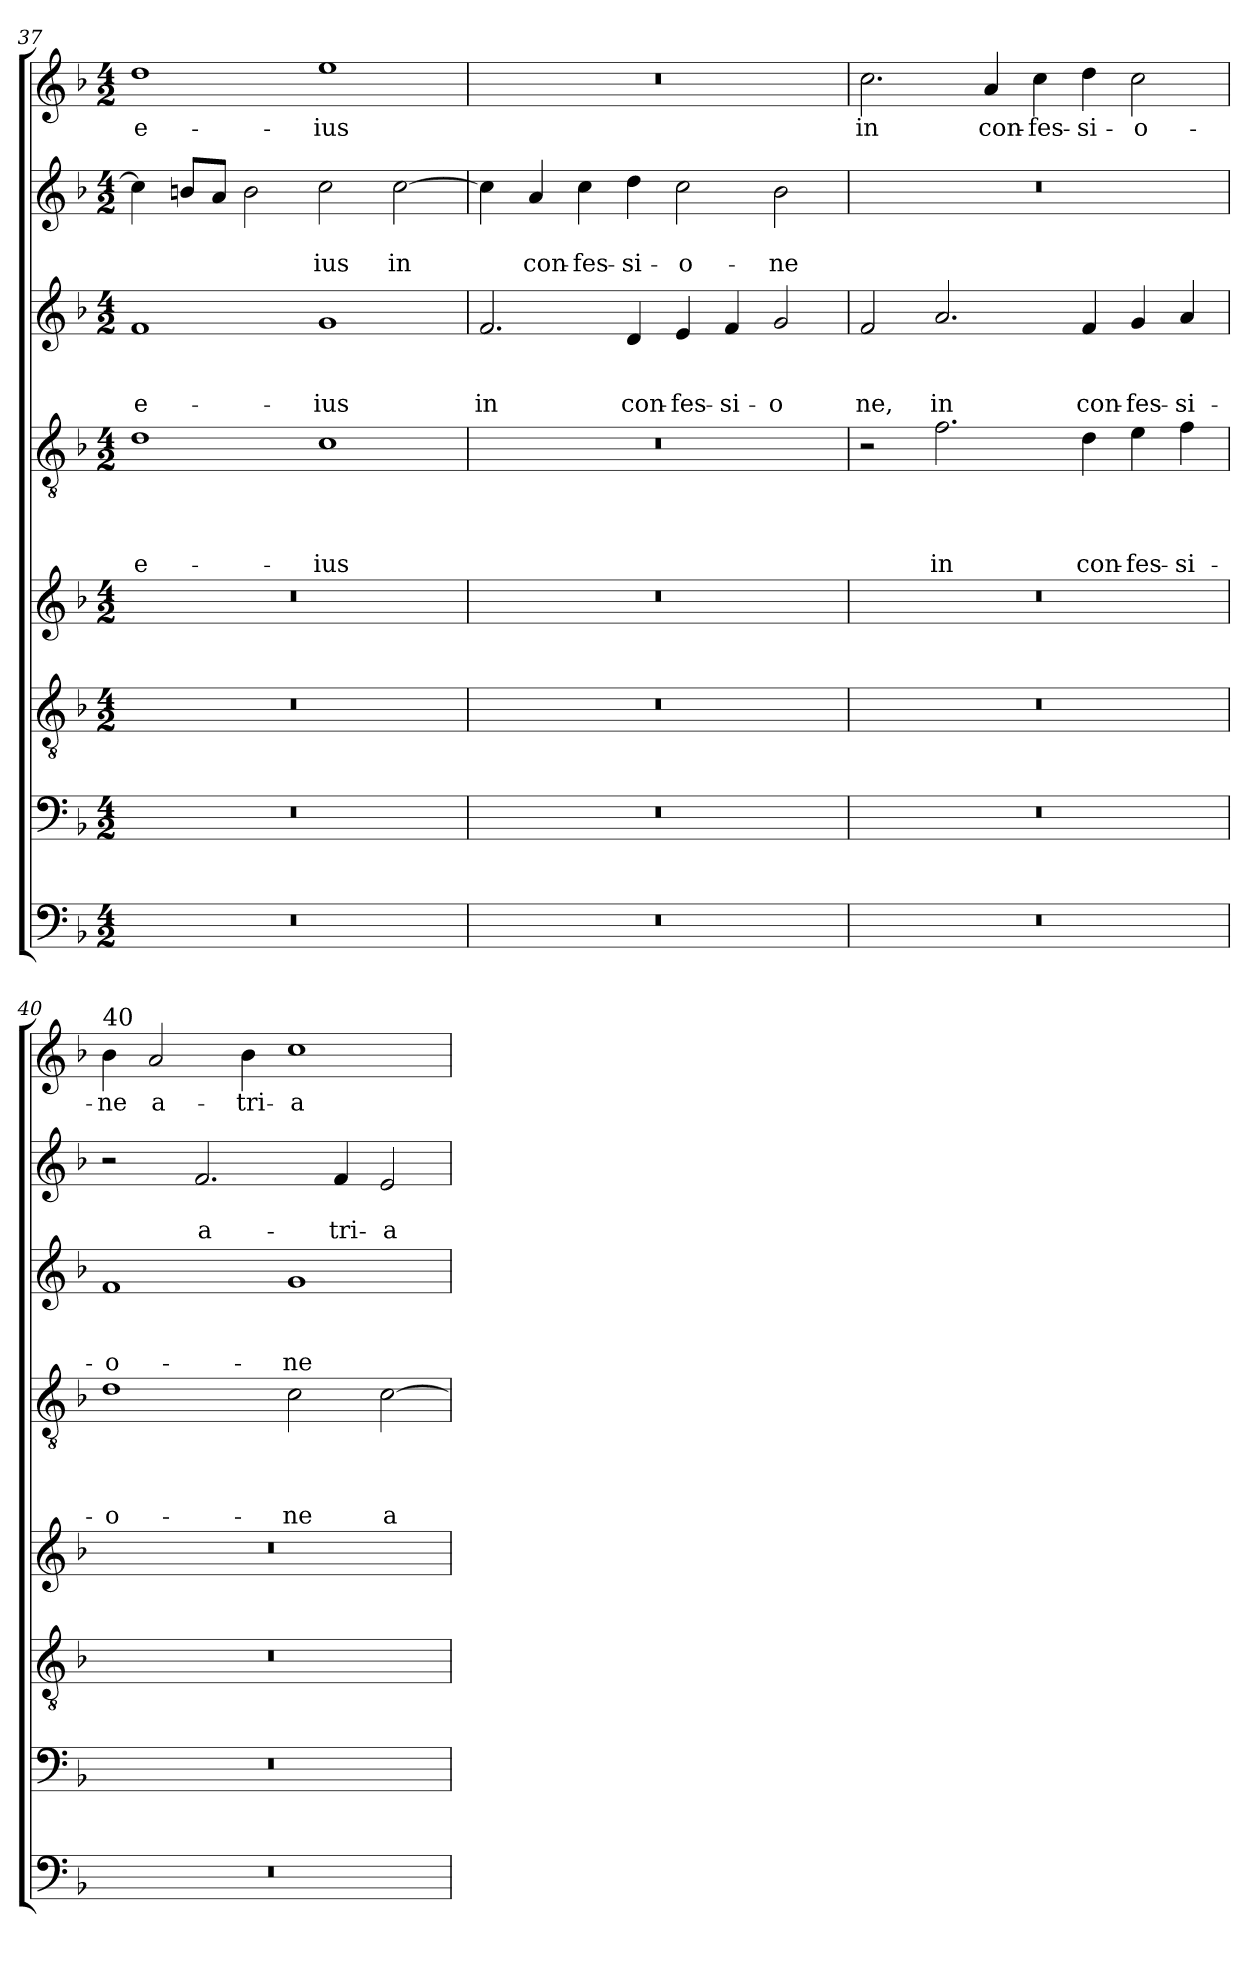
**kern	**kern	**kern	**kern	**kern	**text	**text	**text	**text	**kern	**text	**text	**text	**kern	**text	**text	**kern	**text
*part8	*part7	*part6	*part5	*part4	*part4	*part4	*part4	*part4	*part3	*part3	*part3	*part3	*part2	*part2	*part2	*part1	*part1
*staff8	*staff7	*staff6	*staff5	*staff4	*staff4	*staff4	*staff4	*staff4	*staff3	*staff3	*staff3	*staff3	*staff2	*staff2	*staff2	*staff1	*staff1
*clefF4	*clefF4	*clefGv2	*clefG2	*clefGv2	*	*	*	*	*clefG2	*	*	*	*clefG2	*	*	*clefG2	*
*k[b-]	*k[b-]	*k[b-]	*k[b-]	*k[b-]	*	*	*	*	*k[b-]	*	*	*	*k[b-]	*	*	*k[b-]	*
*F:	*F:	*F:	*F:	*F:	*	*	*	*	*F:	*	*	*	*F:	*	*	*F:	*
*M4/2	*M4/2	*M4/2	*M4/2	*M4/2	*	*	*	*	*M4/2	*	*	*	*M4/2	*	*	*M4/2	*
=37	=37	=37	=37	=37	=37	=37	=37	=37	=37	=37	=37	=37	=37	=37	=37	=37	=37
!	!	!	!	!	!	!	!	!LO:LY:b	!	!	!	!LO:LY:b	!	!	!	!	!LO:LY:b
0r	0r	0r	0r	1d	.	.	.	e-	1f	.	.	e-	4cc\]	.	.	1dd	e-
!	!	!	!	!	!	!	!	!	!	!	!	!	!	!	!LO:LY:b	!	!
.	.	.	.	.	.	.	.	.	.	.	.	.	8b/L	.	­	.	.
.	.	.	.	.	.	.	.	.	.	.	.	.	8a/J	.	.	.	.
!	!	!	!	!	!	!	!	!	!	!	!	!	!	!	!LO:LY:b	!	!
.	.	.	.	.	.	.	.	.	.	.	.	.	2b\	.	­	.	.
!	!	!	!	!	!	!	!	!LO:LY:b	!	!	!	!LO:LY:b	!	!	!LO:LY:b	!	!LO:LY:b
.	.	.	.	1c	.	.	.	-ius	1g	.	.	-ius	2cc\	.	ius	1ee	-ius
!	!	!	!	!	!	!	!	!	!	!	!	!	!	!	!LO:LY:b	!	!
.	.	.	.	.	.	.	.	.	.	.	.	.	[2cc\	.	in	.	.
=38	=38	=38	=38	=38	=38	=38	=38	=38	=38	=38	=38	=38	=38	=38	=38	=38	=38
!	!	!	!	!	!	!	!	!	!	!	!	!LO:LY:b	!	!	!	!	!
0r	0r	0r	0r	0r	.	.	.	.	2.f/	.	.	in	4cc\]	.	.	0r	.
!	!	!	!	!	!	!	!	!	!	!	!	!	!	!	!LO:LY:b	!	!
.	.	.	.	.	.	.	.	.	.	.	.	.	4a/	.	con-	.	.
!	!	!	!	!	!	!	!	!	!	!	!	!	!	!	!LO:LY:b	!	!
.	.	.	.	.	.	.	.	.	.	.	.	.	4cc\	.	-fes-	.	.
!	!	!	!	!	!	!	!	!	!	!	!	!LO:LY:b	!	!	!LO:LY:b	!	!
.	.	.	.	.	.	.	.	.	4d/	.	.	con-	4dd\	.	-si-	.	.
!	!	!	!	!	!	!	!	!	!	!	!	!LO:LY:b	!	!	!LO:LY:b	!	!
.	.	.	.	.	.	.	.	.	4e/	.	.	-fes-	2cc\	.	-o-	.	.
!	!	!	!	!	!	!	!	!	!	!	!	!LO:LY:b	!	!	!	!	!
.	.	.	.	.	.	.	.	.	4f/	.	.	-si-	.	.	.	.	.
!	!	!	!	!	!	!	!	!	!	!	!	!LO:LY:b	!	!	!LO:LY:b	!	!
.	.	.	.	.	.	.	.	.	2g/	.	.	-o­	2b-\	.	-ne	.	.
!!LO:PB:g=z
=39	=39	=39	=39	=39	=39	=39	=39	=39	=39	=39	=39	=39	=39	=39	=39	=39	=39
!	!	!	!	!	!	!	!	!	!	!	!	!LO:LY:b	!	!	!	!	!LO:LY:b
0r	0r	0r	0r	2r	.	.	.	.	2f/	.	.	­ne,	0r	.	.	2.cc\	in
!	!	!	!	!	!	!	!	!LO:LY:b	!	!	!	!LO:LY:b	!	!	!	!	!
.	.	.	.	2.f\	.	.	.	in	2.a/	.	.	in	.	.	.	.	.
!	!	!	!	!	!	!	!	!	!	!	!	!	!	!	!	!	!LO:LY:b
.	.	.	.	.	.	.	.	.	.	.	.	.	.	.	.	4a/	con-
!	!	!	!	!	!	!	!	!	!	!	!	!	!	!	!	!	!LO:LY:b
.	.	.	.	.	.	.	.	.	.	.	.	.	.	.	.	4cc\	-fes-
!	!	!	!	!	!	!	!	!LO:LY:b	!	!	!	!LO:LY:b	!	!	!	!	!LO:LY:b
.	.	.	.	4d\	.	.	.	con-	4f/	.	.	con-	.	.	.	4dd\	-si-
!	!	!	!	!	!	!	!	!LO:LY:b	!	!	!	!LO:LY:b	!	!	!	!	!LO:LY:b
.	.	.	.	4e\	.	.	.	-fes-	4g/	.	.	-fes-	.	.	.	2cc\	-o-
!	!	!	!	!	!	!	!	!LO:LY:b	!	!	!	!LO:LY:b	!	!	!	!	!
.	.	.	.	4f\	.	.	.	-si-	4a/	.	.	-si-	.	.	.	.	.
=40	=40	=40	=40	=40	=40	=40	=40	=40	=40	=40	=40	=40	=40	=40	=40	=40	=40
!	!	!	!	!	!	!	!	!	!	!	!	!	!	!	!	!LO:TX:a:t=40	!
!	!	!	!	!	!	!	!	!LO:LY:b	!	!	!	!LO:LY:b	!	!	!	!	!LO:LY:b
0r	0r	0r	0r	1d	.	.	.	-o-	1f	.	.	-o-	2r	.	.	4b-\	-ne
!	!	!	!	!	!	!	!	!	!	!	!	!	!	!	!	!	!LO:LY:b
.	.	.	.	.	.	.	.	.	.	.	.	.	.	.	.	2a/	a-
!	!	!	!	!	!	!	!	!	!	!	!	!	!	!	!LO:LY:b	!	!
.	.	.	.	.	.	.	.	.	.	.	.	.	2.f/	.	a-	.	.
!	!	!	!	!	!	!	!	!	!	!	!	!	!	!	!	!	!LO:LY:b
.	.	.	.	.	.	.	.	.	.	.	.	.	.	.	.	4b-\	-tri-
!	!	!	!	!	!	!	!	!LO:LY:b	!	!	!	!LO:LY:b	!	!	!	!	!LO:LY:b
.	.	.	.	2c\	.	.	.	-ne	1g	.	.	-ne	.	.	.	1cc	-a
!	!	!	!	!	!	!	!	!	!	!	!	!	!	!	!LO:LY:b	!	!
.	.	.	.	.	.	.	.	.	.	.	.	.	4f/	.	-tri-	.	.
!	!	!	!	!	!	!	!	!LO:LY:b	!	!	!	!	!	!	!LO:LY:b	!	!
.	.	.	.	[2c\	.	.	.	a-	.	.	.	.	2e/	.	-a	.	.
=	=	=	=	=	=	=	=	=	=	=	=	=	=	=	=	=	=
*-	*-	*-	*-	*-	*-	*-	*-	*-	*-	*-	*-	*-	*-	*-	*-	*-	*-
